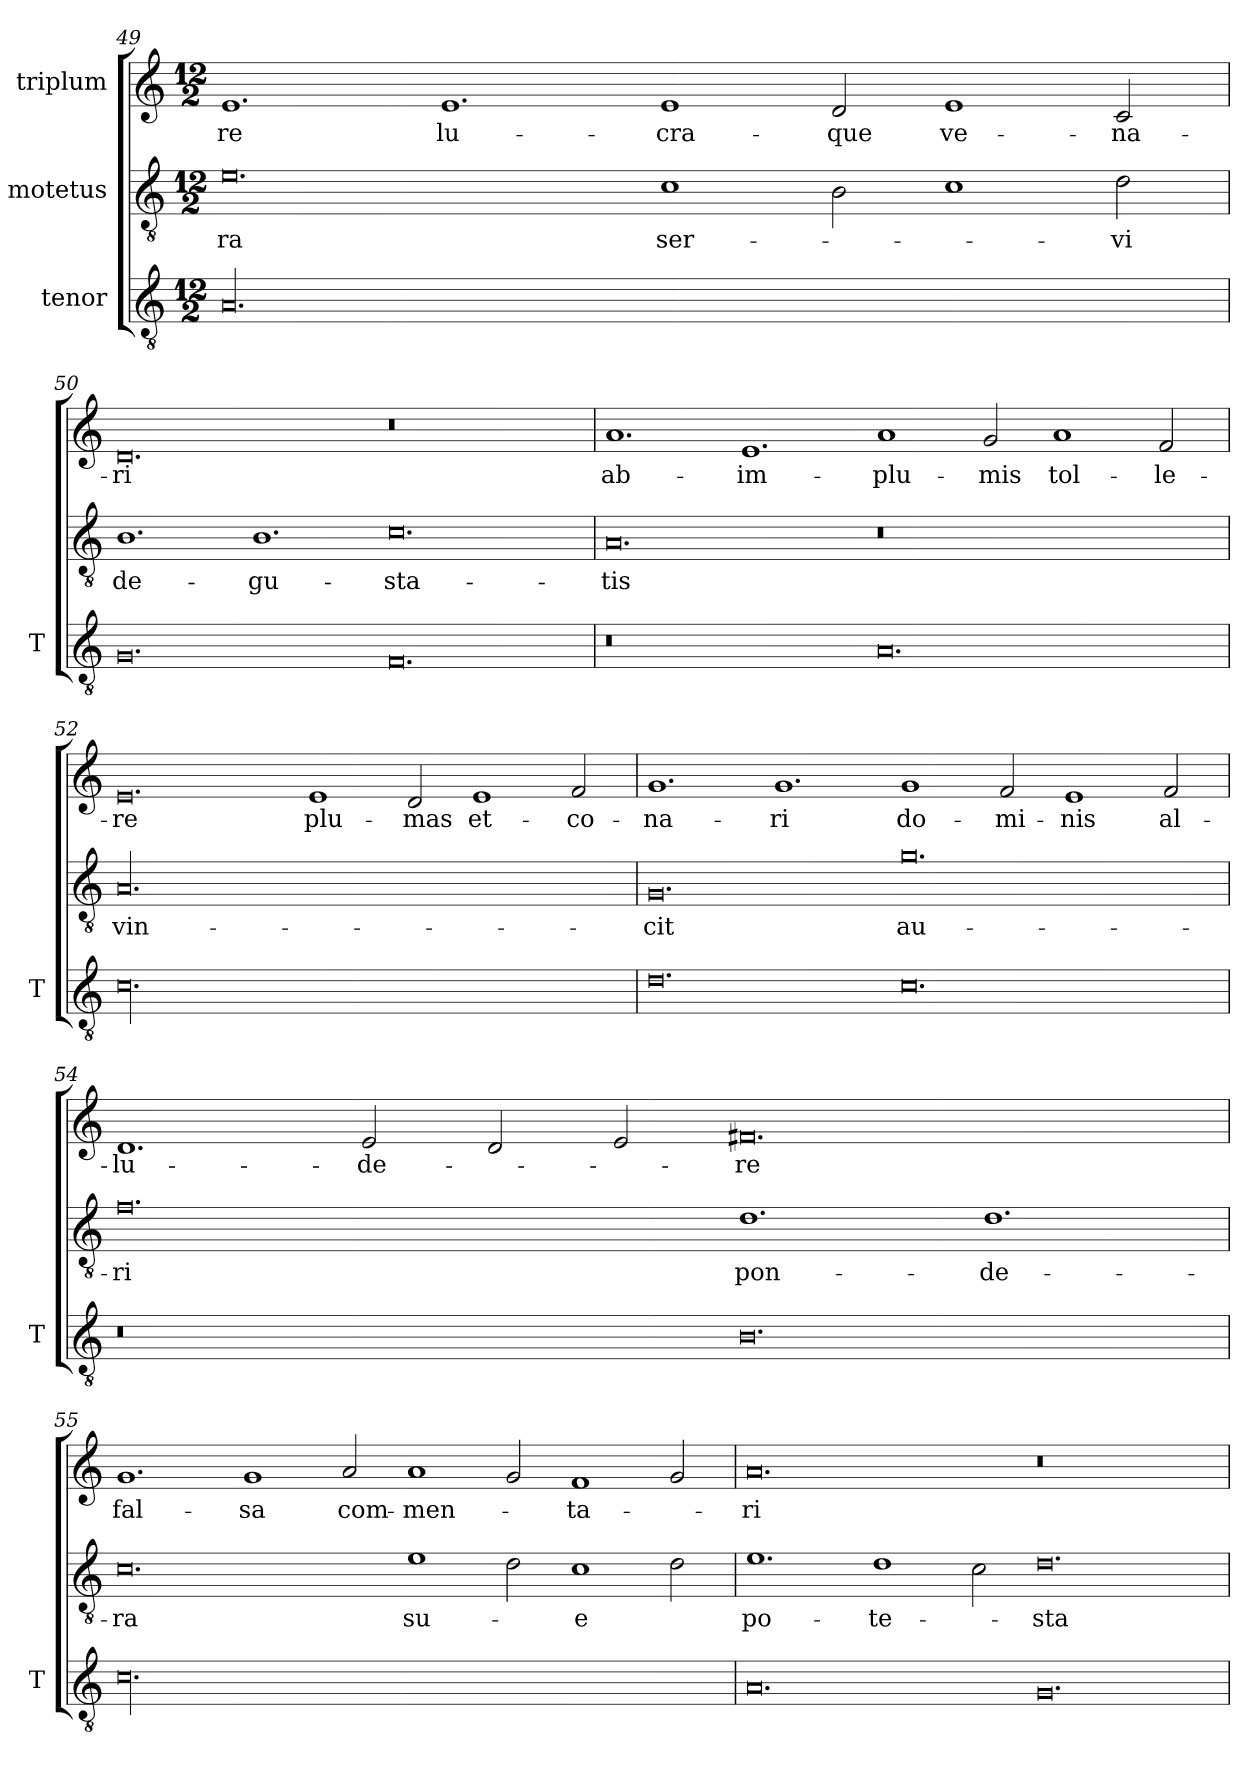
**kern	**kern	**text	**kern	**text
*part3	*part2	*part2	*part1	*part1
*staff3	*staff2	*staff2	*staff1	*staff1
*I"tenor	*I"motetus	*	*I"triplum	*
*I'T	*	*	*	*
*clefGv2	*clefGv2	*	*clefG2	*
*k[]	*k[]	*	*k[]	*
*C:	*C:	*	*C:	*
*M12/2	*M12/2	*	*M12/2	*
=49	=49	=49	=49	=49
00.A/	0.e\	-ra	1.e/	-re
.	.	.	1.e/	lu-
.	1c\	ser-	1e/	-cra-
.	2B\	.	2d/	-que
.	1c\	.	1e/	ve-
.	2d\	-vi	2c/	-na-
=50	=50	=50	=50	=50
0.G/	1.B\	de-	0.d/	-ri
.	1.B\	-gu-	.	.
0.F/	0.c\	-sta-	0.r	.
=51	=51	=51	=51	=51
0.r	0.A/	-tis	1.a/	ab-
.	.	.	1.e/	im-
0.A/	0.r	.	1a/	-plu-
.	.	.	2g/	-mis
.	.	.	1a/	tol-
.	.	.	2f/	-le-
=52	=52	=52	=52	=52
00.c\	00.A/	vin-	0.e/	-re
.	.	.	1e/	plu-
.	.	.	2d/	-mas
.	.	.	1e/	et-
.	.	.	2f/	co-
=53	=53	=53	=53	=53
0.d\	0.G/	-cit	1.g/	-na-
.	.	.	1.g/	-ri
0.c\	0.g\	au-	1g/	do-
.	.	.	2f/	-mi-
.	.	.	1e/	-nis
.	.	.	2f/	al-
=54	=54	=54	=54	=54
0.r	0.f\	-ri	1.d/	-lu-
.	.	.	2e/	-de-
.	.	.	2d/	.
.	.	.	2e/	.
0.B\	1.d\	pon-	0.f#X/	-re
.	1.d\	-de-	.	.
=55	=55	=55	=55	=55
00.c\	0.c\	-ra	1.g/	fal-
.	.	.	1g/	-sa
.	.	.	2a/	com-
.	1e\	su-	1a/	-men-
.	2d\	.	2g/	.
.	1c\	-e	1f/	-ta-
.	2d\	.	2g/	.
=56	=56	=56	=56	=56
0.A/	1.e\	po-	0.a/	-ri
.	1d\	-te-	.	.
.	2c\	.	.	.
0.G/	0.d\	-sta-	0.r	.
=	=	=	=	=
*-	*-	*-	*-	*-
